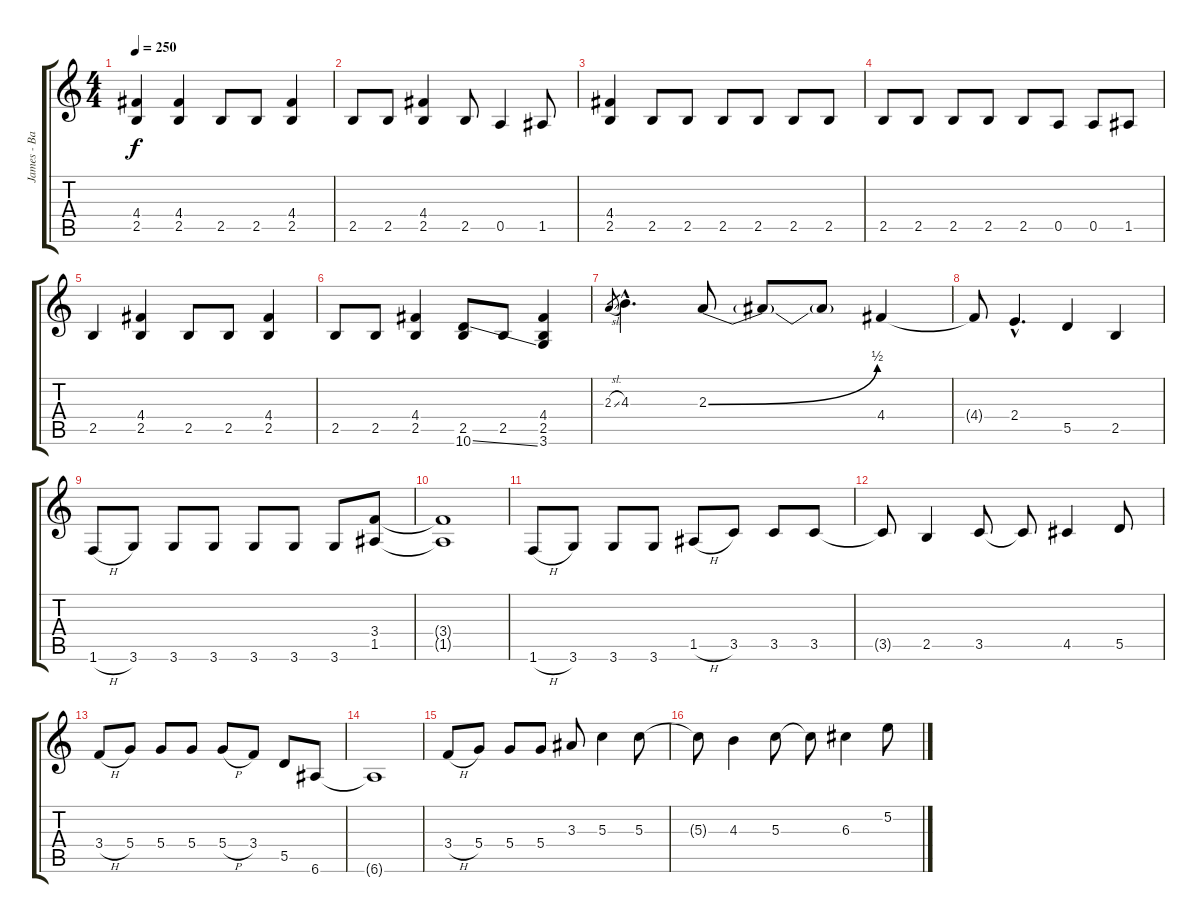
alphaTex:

\track ("James - Back Guitar" "James - Ba") {instrument overdrivenguitar}
\staff {score tabs}
\tuning (E4 B3 G3 D3 A2 E2) {hide}
\ts (4 4)
\tempo 250
\clef g2
\ks c
(4.4 2.5).4{dy f} (4.4 2.5).4 2.5.8 2.5.8 (4.4 2.5).4 |
2.5.8 2.5.8 (4.4 2.5).4 2.5.8 0.5.4 1.5.8 |
(4.4 2.5).4 2.5.8 2.5.8 2.5.8 2.5.8 2.5.8 2.5.8 |
2.5.8 2.5.8 2.5.8 2.5.8 2.5.8 0.5.8 0.5.8 1.5.8 |
2.5.4 (4.4 2.5).4 2.5.8 2.5.8 (4.4 2.5).4 |
2.5.8 2.5.8 (4.4 2.5).4 (2.5 10.6{ss}).8 2.5.8 (4.4 2.5 3.6).4 |
2.3{sl}.8{gr} 4.3{hac}.4{d} 2.3{be (bend 0 0 60 2)}.8 2.3{t}.8 2.3{t}.8 4.4.4 |
4.4{t}.8 2.4{hac}.4{d} 5.5.4 2.5.4 |
1.6{h}.8 3.6.8 3.6.8 3.6.8 3.6.8 3.6.8 3.6.8 (3.4 1.5).8 |
(3.4{t} 1.5{t}).1 |
1.6{h}.8 3.6.8 3.6.8 3.6.8 1.5{h}.8 3.5.8 3.5.8 3.5.8 |
3.5{t}.8 2.5.4 3.5.8 3.5{t}.8 4.5.4 5.5.8 |
3.4{h}.8 5.4.8 5.4.8 5.4.8 5.4{h}.8 3.4.8 5.5.8 6.6.8 |
6.6{t}.1 |
3.4{h}.8 5.4.8 5.4.8 5.4.8 3.3.8 5.3.4 5.3.8 |
5.3{t}.8 4.3.4 5.3.8 5.3{t}.8 6.3.4 5.2.8
